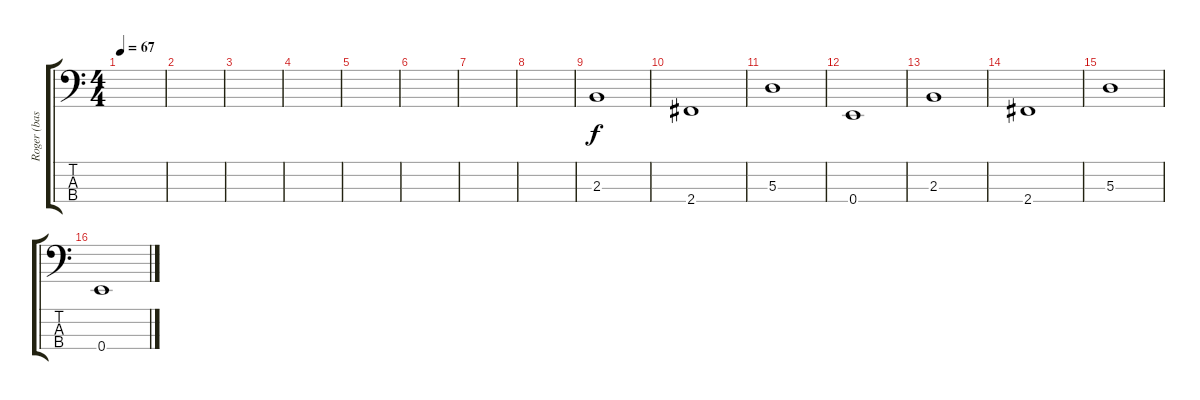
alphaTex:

\track ("Roger (bass pick)" "Roger (bas") {instrument electricbasspick}
\staff {score tabs}
\tuning (G2 D2 A1 E1) {hide}
\ts (4 4)
\tempo 67
\clef f4
\ks c
|
|
|
|
|
|
|
|
2.3.1 |
2.4.1 |
5.3.1 |
0.4.1 |
2.3.1 |
2.4.1 |
5.3.1 |
0.4.1
